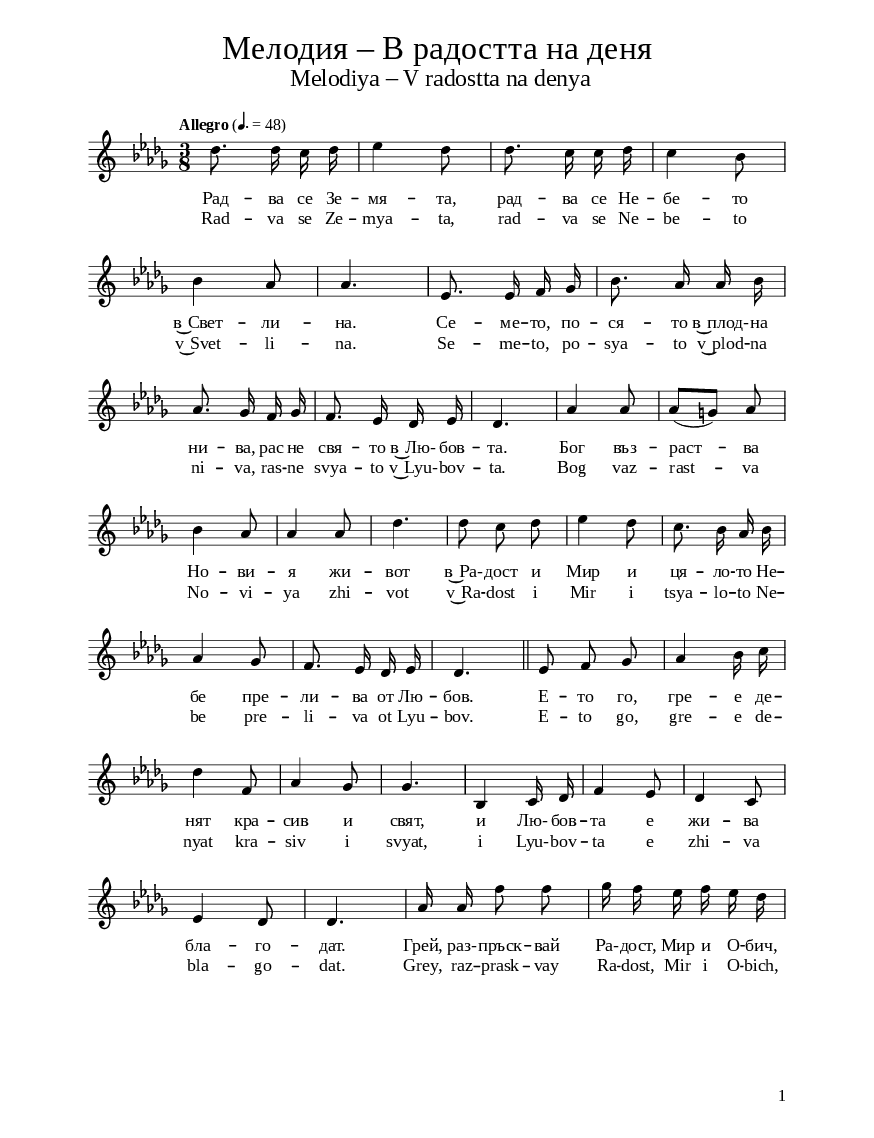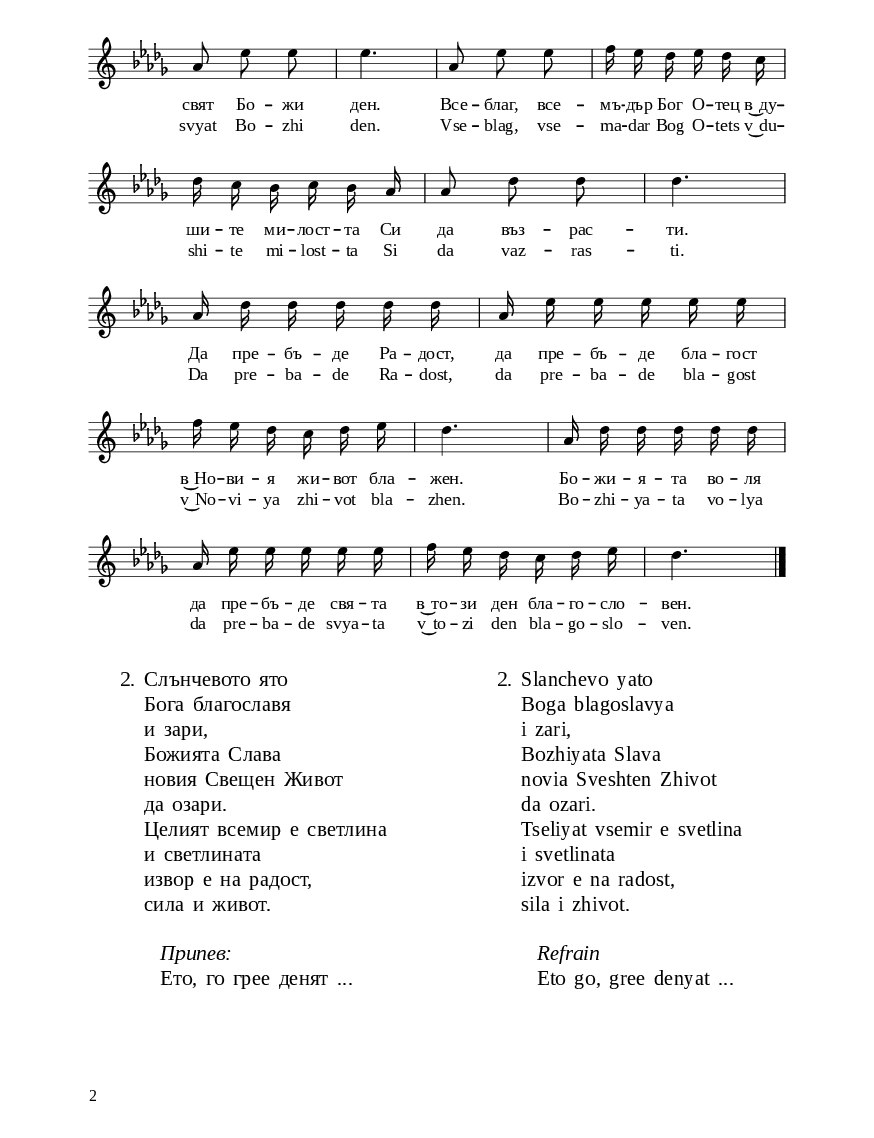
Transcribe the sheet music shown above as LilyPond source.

\version "2.24.0"

% include paper part and global functions
\include "include/globals.ily"

\bookpart {
  \include "include/bookpart-paper.ily"
  \score {
    \include "include/score-layout.ily"

    \new Voice \absolute {
      \clef treble
      \key des \major
      \time 3/8
      \tempoFunc "Allegro" 4. "48"
      \autoBeamOff
      des''8. des''16 c''16 des''16
      | % 2
      es''4 des''8 | % 3
      des''8. c''16 c''16 des''16
      | % 4
      c''4 bes'8 \break | % 5
      bes'4  as'8 | % 6
      as'4. | % 7
      es'8.  es'16  f'16  ges'16  | % 8
      bes'8.  as'16  as'16 bes'16 \break | % 9
      as'8.  ges'16  f'16  ges'16 |

      f'8.  es'16  des'16  es'16 | % 11
      des'4. | % 12
      as'4  as'8   | % 13
      as'8 [(  g'8 )]  as'8 \break| % 14
      bes'4  as'8  | % 15
      as'4  as'8 | % 16
      des''4.  | % 17
      des''8 c''8 des''8 | % 18
      es''4 des''8 | % 19
      c''8. bes'16  as'16 bes'16 \break |

      as'4  ges'8  | % 21
      f'8.  es'16  des'16  es'16 | % 22
      des'4. \bar "||"
      es'8  f'8  ges'8 | % 24
      as'4 bes'16 c''16 \break | % 25
      des''4  f'8 | % 26
      as'4  ges'8 | % 27
      ges'4. | % 28
      bes4  c'16  des'16   | % 29
      f'4  es'8  |
      des'4  c'8  \break | % 31
      es'4  des'8 | % 32
      des'4. | % 33
      as'16  as'16 f''8 f''8 | % 34
      ges''16 f''16 es''16 f''16
      es''16 des''16 \break  | % 35
      as'8 es''8 es''8 | % 36
      es''4.  | % 37
      as'8 es''8 es''8   | % 38
      f''16 es''16 des''16 es''16
      des''16 c''16 \break| % 39
      des''16 c''16 bes'16 c''16
      bes'16  as'16 |
      as'8 des''8 des''8 | % 41
      des''4. \break | % 42
      as'16 des''16 des''16 des''16
      des''16 des''16  | % 43
      as'16 es''16 es''16 es''16
      es''16 es''16 \break | % 44
      f''16 es''16 des''16 c''16
      des''16 es''16 | % 45
      des''4. | % 46
      as'16 des''16 des''16 des''16
      des''16 des''16 \break | % 47
      as'16 es''16 es''16 es''16
      es''16 es''16 | % 48
      f''16 es''16 des''16 c''16
      des''16 es''16 | % 49
      des''4. \bar "|."
    }

    \addlyrics {
      Рад -- ва се Зе -- мя -- та, рад --
      ва се Не -- бе -- то в~Свет -- ли
      -- на. Се -- ме -- то, по -- ся -- то
      "в~плод-" -- на ни -- ва, рас -- не
      свя -- то "в~Лю-" -- бов -- та. Бог
      въз -- раст -- ва Но -- ви -- я
      жи -- вот "в~Ра-" -- дост и Мир и
      ця -- ло -- то Не -- бе пре -- ли --
      ва от Лю -- бов. Е -- то го, гре --
      е де -- нят кра -- сив и свят, и
      "Лю-" -- бов -- та е жи -- ва бла --
      го -- дат. Грей, "раз-" -- "пръск" -- вай
      "Ра-" -- дост, Мир и О -- бич, свят
      Бо -- жи ден. Все -- благ, все --
      мъ -- дър Бог О -- тец в~ду -- ши
      -- те ми -- лост -- та Си да въз --
      рас -- ти. Да пре -- бъ -- де Ра --
      дост, да пре -- бъ -- де бла --
      гост в~Но -- ви -- я жи -- вот бла
      -- жен. Бо -- жи -- я -- та во -- ля
      да пре -- бъ -- де свя -- та в~то
      -- зи ден бла -- го -- сло -- вен.}
      \addlyrics {
        Rad -- va se Ze -- mya -- ta, rad --
        va se Ne -- be -- to v~Svet -- li
        -- na. Se -- me -- to, po -- sya -- to
        v~plod -- na ni -- va, ras -- ne
        svya -- to "v~Lyu-" -- bov -- ta. Bog
        vaz -- rast -- va No -- vi -- ya
        zhi -- vot v~Ra -- dost i Mir i
        tsya -- lo -- to Ne -- be pre -- li --
        va ot Lyu -- bov. E -- to go, gre --
        e de -- nyat kra -- siv i svyat, i
        "Lyu-" -- bov -- ta e zhi -- va bla --
        go -- dat. Grey, raz -- prask -- vay
        Ra -- dost, Mir i O -- bich, svyat
        Bo -- zhi den. Vse -- blag, vse --
        ma -- dar Bog O -- tets v~du -- shi
        -- te mi -- lost -- ta Si da vaz --
        ras -- ti. Da pre -- ba -- de Ra --
        dost, da pre -- ba -- de bla --
        gost v~No -- vi -- ya zhi -- vot bla
        -- zhen. Bo -- zhi -- ya -- ta vo -- lya
        da pre -- ba -- de svya -- ta v~to
        -- zi den bla -- go -- slo -- ven.}


        \header {
          title = \titleFunc "Мелодия – В радостта на деня" " Melodiya – V radostta na denya"
        }

        \midi{}

      } % score

      \markup \fontsize #bgCoupletFontSize {
        \hspace #3
        \override #`(baseline-skip . ,bgCoupletBaselineSkip)
        \column {
          \line {  2. Слънчевото ято}

          \line {   "   " Бога благославя}

          \line {   "   " и зари,}

          \line {   "   " Божията Слава}

          \line {   "   " новия Свещен Живот}

          \line {   "   " да озари.}

          \line {   "   " Целият всемир е светлина}

          \line {   "   " и светлината}

          \line {   "   " извор е на радост,}

          \line {   "   " сила и живот.}
          \line {   "   " }
          \line \italic {   "      " Припев:}
          \line {   "      " Ето, го грее денят ...}


        }

        \hspace #10
        \override #`(baseline-skip . ,bgCoupletBaselineSkip)
        \column {
          \line { 2. Slanchevo yato}
          \line {   "   " Boga blagoslavya}

          \line {   "   " i zari,}

          \line {   "   " Bozhiyata Slava}

          \line {   "   " novia Sveshten Zhivot}

          \line {   "   " da ozari.}

          \line {   "   " Tseliyat vsemir e svetlina}

          \line {   "   " i svetlinata}

          \line {   "   " izvor e na radost,}

          \line {   "   " sila i zhivot.}
          \line {   "   " }
          \line \italic {   "      " Refrain}
          \line {   "      " Eto go, gree denyat ...}

        } %column
      } % markup

      \pageBreak

      % include foreign translation(s) of the song
      \version "2.24.1"

\markup \fill-line { \fontsize #deTitleFontSize "Melodie – In der Freude des Tages" }
\markup \null
\markup \null
\markup \fontsize #deCoupletFontSize {
  \hspace #12
  \override #`(baseline-skip . ,deCoupletBaselineSkip)

  \column {
    \line { " " }


 \line { 1.  Die Erde freut sich,}

 \line { "   "der Himmel freut sich im Licht.}

 \line { "   "Das Korn, in den fruchbaren Acker gesät,}

 \line { "   "gedeiht heilig in der Liebe. }

 \line { "   "Gott lässt das neue Leben wachsen}

 \line { "   "in Freude und Frieden}

 \line { "   "und der ganze Himmel fließt von Liebe über.}
 \line { " "}

 \line \italic { "   "Refrain:}

 \line { "   "Nun leuchtet der Tag schön und heilig,}

 \line { "   "und die Liebe ist ein lebendiger Segen.}

 \line { "   "Leuchte, verbreite Freude, Frieden und Liebe,}

 \line { "   "heiliger, göttlicher Tag. }

 \line { "   "Allgütiger, allweiser Gottvater,}

 \line { "   "möge Er seine Gnade in den Seelen mehren.}

 \line { "   "Auf dass die Freude ewig währe,}

 \line { "   "auf dass die Güte ewig währe}

 \line { "   "im neuen seligen Leben.}

 \line { "   "Möge der göttliche Wille an diesem }

 \line { "   "gesegneten Tag auf ewig heilig sein.}
 \line { " "}

 \line { 2. Der Schwarm aus der Sonne segnet und sprüht,}

 \line { "   "damit der göttliche Ruhm das heilige Leben erleuchtet. }

 \line { "   "Die ganze Welt ist Licht und das Licht}

 \line { "   "ist Quelle von Freude, Kraft und Leben.}


\line { " " }

\line \italic {"   " Refrain ...}

 \line { "   "Nun leuchtet der Tag...}

 }
}


    } % bookpart

    % Più mosso
    %
